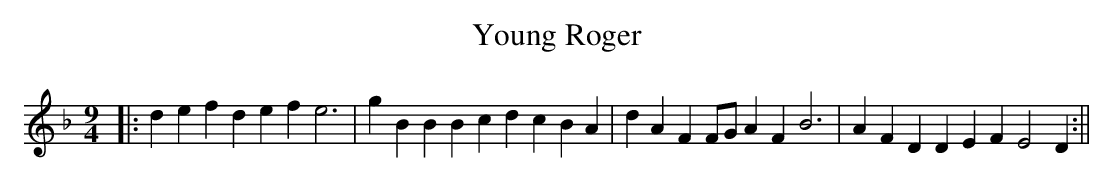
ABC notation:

X:1
T:Young Roger
M:9/4
L:1/8
K:F3G A2 A2F2A2 B6 | e4 E2 E4F2 G2F2E2 | F3GA2 A2F2A2 B6 | A2F2D2 D2E2F2 "tr"E4 D2 :|
|: d2e2f2 d2e2f2 e6 | g2B2B2 B2c2d2 c2B2A2 | d2A2F2 FG A2F2 B6 | A2F2D2 D2E2F2 E4 D2 :||
